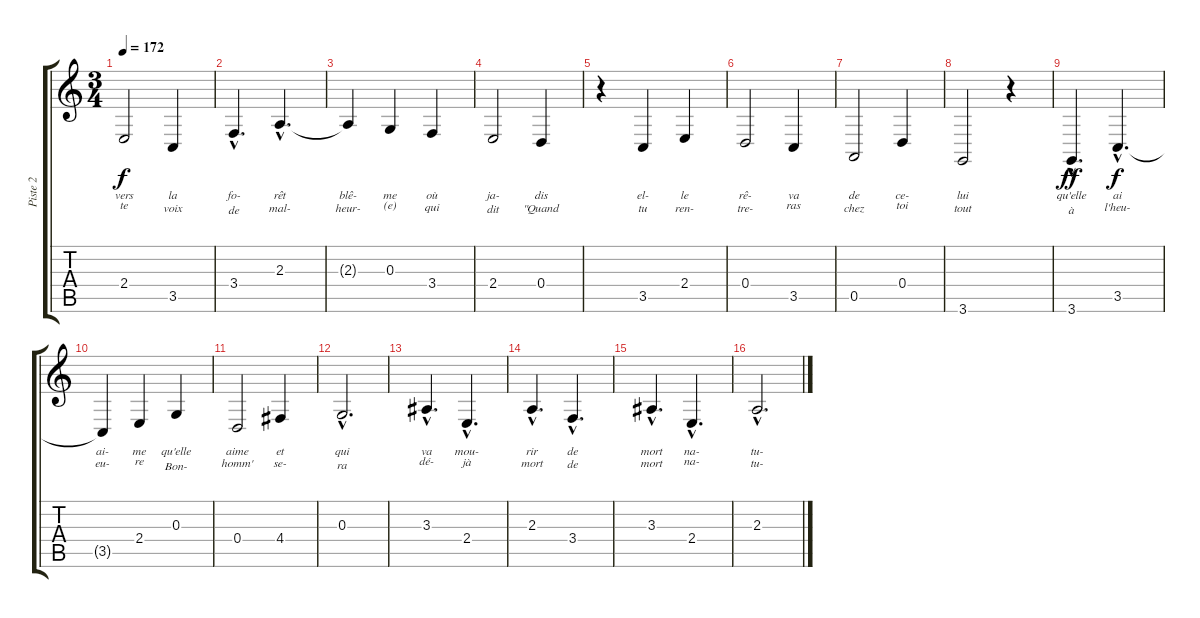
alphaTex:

\track ("Piste 2" "Piste 2") {instrument clarinet}
\staff {score tabs}
\tuning (E4 B3 G3 D3 A2 E2) {hide}
\ts (3 4)
\tempo 172
\clef g2
\ks c
2.4.2{lyrics (0 "vers") lyrics (1 "te") lyrics (2 "") lyrics (3 "") lyrics (4 "") dy f} 3.5.4{lyrics (0 "la") lyrics (1 "voix") lyrics (2 "") lyrics (3 "") lyrics (4 "")} |
3.4{hac}.4{d lyrics (0 "fo-") lyrics (1 "de") lyrics (2 "") lyrics (3 "") lyrics (4 "")} 2.3{hac}.4{d lyrics (0 "rêt") lyrics (1 "mal-") lyrics (2 "") lyrics (3 "") lyrics (4 "")} |
2.3{t}.4{lyrics (0 "blê-") lyrics (1 "heur-") lyrics (2 "") lyrics (3 "") lyrics (4 "")} 0.3.4{lyrics (0 "me") lyrics (1 "(e)") lyrics (2 "") lyrics (3 "") lyrics (4 "")} 3.4.4{lyrics (0 "où") lyrics (1 "qui") lyrics (2 "") lyrics (3 "") lyrics (4 "")} |
2.4.2{lyrics (0 "ja-") lyrics (1 "dit") lyrics (2 "") lyrics (3 "") lyrics (4 "")} 0.4.4{lyrics (0 "dis") lyrics (1 "\"Quand") lyrics (2 "") lyrics (3 "") lyrics (4 "")} |
r.4 3.5.4{lyrics (0 "el-") lyrics (1 "tu") lyrics (2 "") lyrics (3 "") lyrics (4 "")} 2.4.4{lyrics (0 "le") lyrics (1 "ren-") lyrics (2 "") lyrics (3 "") lyrics (4 "")} |
0.4.2{lyrics (0 "rê-") lyrics (1 "tre-") lyrics (2 "") lyrics (3 "") lyrics (4 "")} 3.5.4{lyrics (0 "va") lyrics (1 "ras") lyrics (2 "") lyrics (3 "") lyrics (4 "")} |
0.5.2{lyrics (0 "de") lyrics (1 "chez") lyrics (2 "") lyrics (3 "") lyrics (4 "")} 0.4.4{lyrics (0 "ce-") lyrics (1 "toi") lyrics (2 "") lyrics (3 "") lyrics (4 "")} |
3.6.2{lyrics (0 "lui") lyrics (1 "tout") lyrics (2 "") lyrics (3 "") lyrics (4 "")} r.4 |
3.6{hac}.4{d lyrics (0 "qu'elle") lyrics (1 "à") lyrics (2 "") lyrics (3 "") lyrics (4 "") dy ff} 3.5{hac}.4{d lyrics (0 "ai") lyrics (1 "l'heu-") lyrics (2 "") lyrics (3 "") lyrics (4 "") dy f} |
3.5{t}.4{lyrics (0 "ai-") lyrics (1 "eu-") lyrics (2 "") lyrics (3 "") lyrics (4 "")} 2.4.4{lyrics (0 "me") lyrics (1 "re") lyrics (2 "") lyrics (3 "") lyrics (4 "")} 0.3.4{lyrics (0 "qu'elle") lyrics (1 "Bon-") lyrics (2 "") lyrics (3 "") lyrics (4 "")} |
0.4.2{lyrics (0 "aime") lyrics (1 "homm'") lyrics (2 "") lyrics (3 "") lyrics (4 "")} 4.4.4{lyrics (0 "et") lyrics (1 "se-") lyrics (2 "") lyrics (3 "") lyrics (4 "")} |
0.3{hac}.2{d lyrics (0 "qui") lyrics (1 "ra") lyrics (2 "") lyrics (3 "") lyrics (4 "")} |
3.3{hac}.4{d lyrics (0 "va") lyrics (1 "dé-") lyrics (2 "") lyrics (3 "") lyrics (4 "")} 2.4{hac}.4{d lyrics (0 "mou-") lyrics (1 "jà") lyrics (2 "") lyrics (3 "") lyrics (4 "")} |
2.3{hac}.4{d lyrics (0 "rir") lyrics (1 "mort") lyrics (2 "") lyrics (3 "") lyrics (4 "")} 3.4{hac}.4{d lyrics (0 "de") lyrics (1 "de") lyrics (2 "") lyrics (3 "") lyrics (4 "")} |
3.3{hac}.4{d lyrics (0 "mort") lyrics (1 "mort") lyrics (2 "") lyrics (3 "") lyrics (4 "")} 2.4{hac}.4{d lyrics (0 "na-") lyrics (1 "na-") lyrics (2 "") lyrics (3 "") lyrics (4 "")} |
2.3{hac}.2{d lyrics (0 "tu-") lyrics (1 "tu-") lyrics (2 "") lyrics (3 "") lyrics (4 "")}
